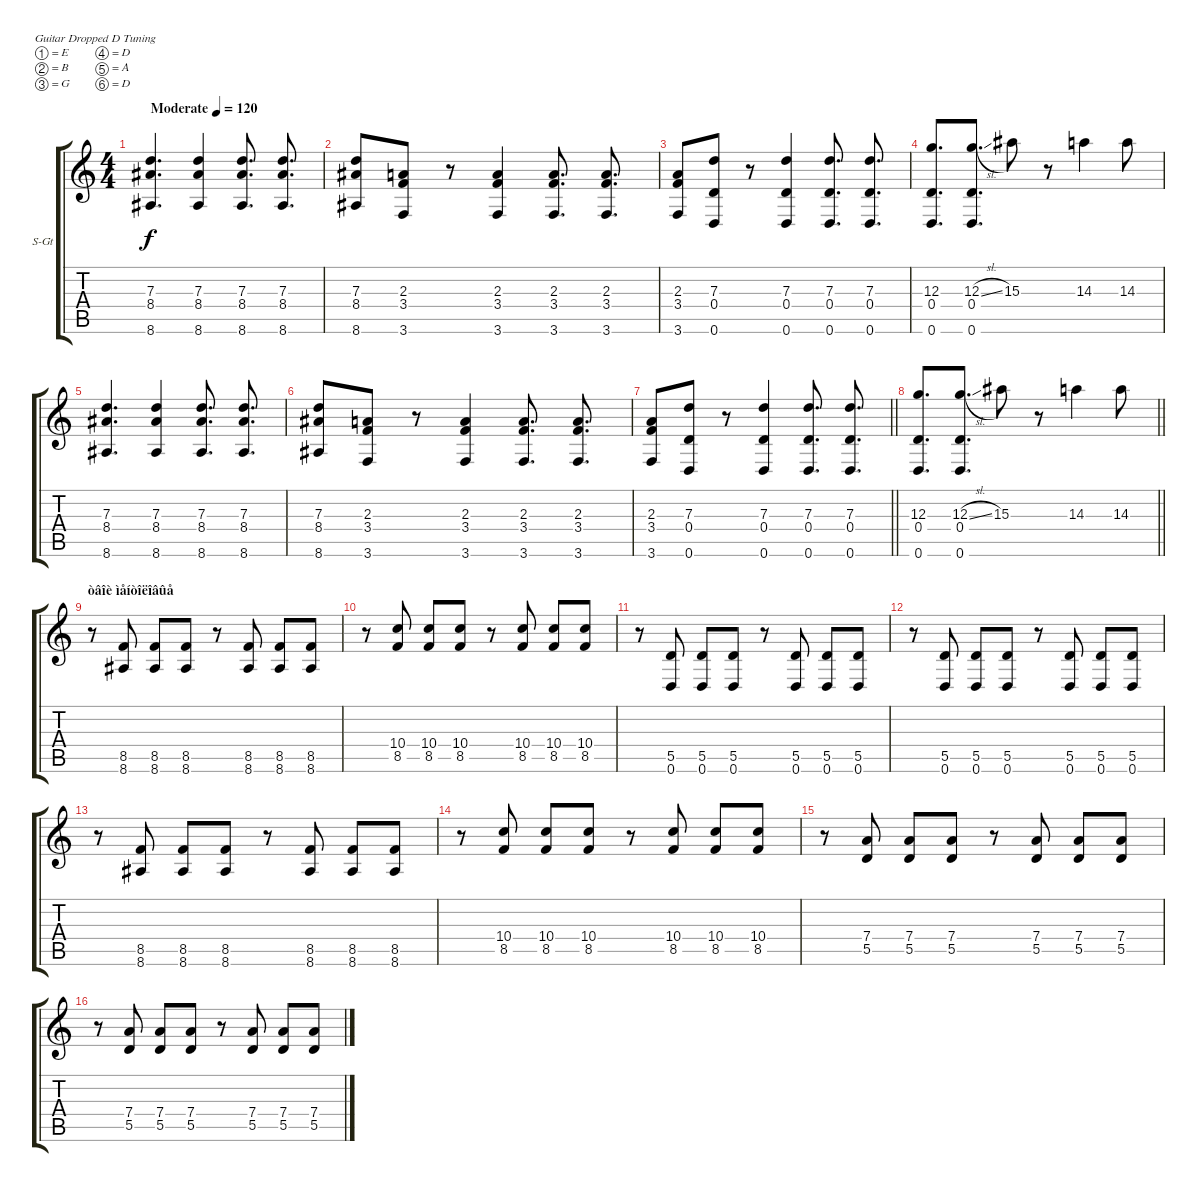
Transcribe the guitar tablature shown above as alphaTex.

\bracketExtendMode groupsimilarinstruments
\firstSystemTrackNameOrientation horizontal
\otherSystemsTrackNameOrientation horizontal
\track ("Äîðîæêà 1" "S-Gt") {instrument acousticguitarsteel}
\staff {score tabs}
\tuning (E4 B3 G3 D3 A2 D2)
\ts (4 4)
\beaming (8 2 2 2 2)
\tempo (120 "Moderate")
\clef g2
\ks c
(7.3 8.6 8.4).4{d dy f instrument acousticguitarsteel} (7.3 8.4 8.6).4 (7.3 8.6 8.4).8{d} (7.3 8.4 8.6).8{d} |
(7.3 8.6 8.4).8 (2.3 3.4 3.6).8 r.8 (2.3 3.6 3.4).4 (2.3 3.4 3.6).8{d} (2.3 3.6 3.4).8{d} |
(2.3 3.4 3.6).8 (7.3 0.6 0.4).8 r.8 (7.3 0.4 0.6).4 (7.3 0.4 0.6).8{d} (7.3 0.4 0.6).8{d} |
(12.3 0.6 0.4).8{d} (12.3{sl} 0.6 0.4).8{d} 15.3.8 r.8 14.3.4 14.3.8 |
(7.3 8.6 8.4).4{d} (7.3 8.4 8.6).4 (7.3 8.6 8.4).8{d} (7.3 8.4 8.6).8{d} |
(7.3 8.6 8.4).8 (2.3 3.4 3.6).8 r.8 (2.3 3.6 3.4).4 (2.3 3.4 3.6).8{d} (2.3 3.6 3.4).8{d} |
\barLineRight lightlight
(2.3 3.4 3.6).8 (7.3 0.6 0.4).8 r.8 (7.3 0.4 0.6).4 (7.3 0.4 0.6).8{d} (7.3 0.4 0.6).8{d} |
\section ("" "")
\barLineRight lightlight
(12.3 0.4 0.6).8{d} (12.3{sl} 0.6 0.4).8{d} 15.3.8 r.8 14.3.4 14.3.8 |
\section ("" "òâîè ìåíòîëîâûå")
r.8 (8.5 8.6).8 (8.5 8.6).8 (8.5 8.6).8 r.8 (8.5 8.6).8 (8.5 8.6).8 (8.5 8.6).8 |
r.8 (10.4 8.5).8 (10.4 8.5).8 (10.4 8.5).8 r.8 (10.4 8.5).8 (10.4 8.5).8 (10.4 8.5).8 |
r.8 (5.5 0.6).8 (5.5 0.6).8 (5.5 0.6).8 r.8 (5.5 0.6).8 (5.5 0.6).8 (5.5 0.6).8 |
r.8 (5.5 0.6).8 (5.5 0.6).8 (5.5 0.6).8 r.8 (5.5 0.6).8 (5.5 0.6).8 (5.5 0.6).8 |
r.8 (8.5 8.6).8 (8.5 8.6).8 (8.5 8.6).8 r.8 (8.5 8.6).8 (8.5 8.6).8 (8.5 8.6).8 |
r.8 (10.4 8.5).8 (10.4 8.5).8 (10.4 8.5).8 r.8 (10.4 8.5).8 (10.4 8.5).8 (10.4 8.5).8 |
r.8 (7.4 5.5).8 (7.4 5.5).8 (7.4 5.5).8 r.8 (7.4 5.5).8 (7.4 5.5).8 (7.4 5.5).8 |
r.8 (7.4 5.5).8 (7.4 5.5).8 (7.4 5.5).8 r.8 (7.4 5.5).8 (7.4 5.5).8 (7.4 5.5).8
